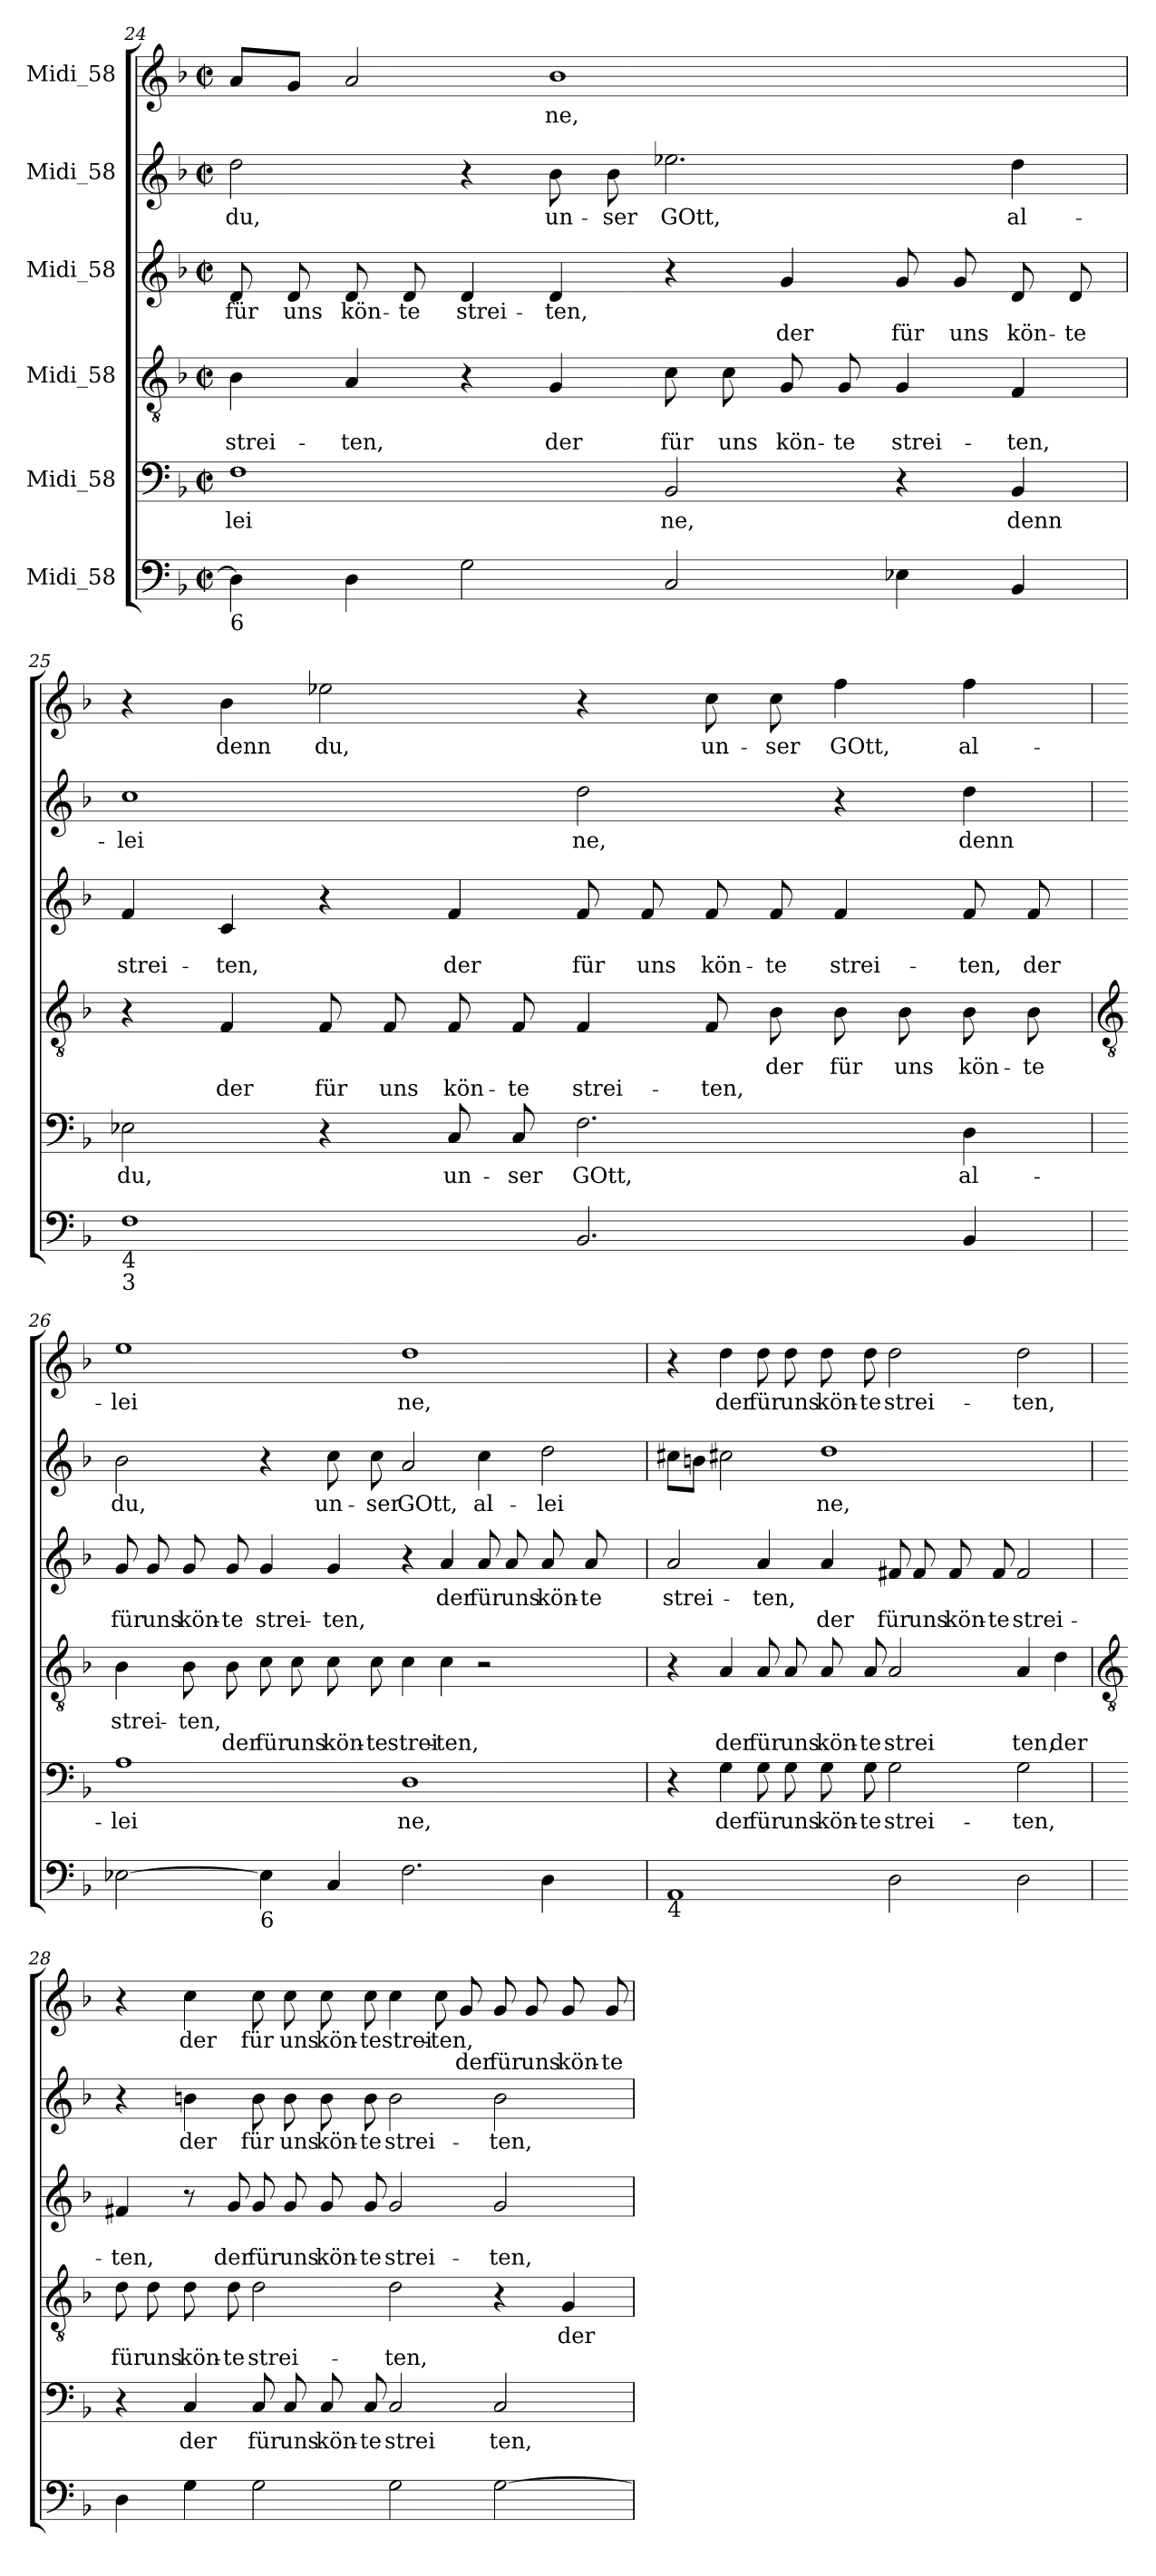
**kern	**kern	**text	**kern	**text	**text	**kern	**text	**text	**kern	**text	**kern	**text	**text
*part6	*part5	*part5	*part4	*part4	*part4	*part3	*part3	*part3	*part2	*part2	*part1	*part1	*part1
*staff6	*staff5	*staff5	*staff4	*staff4	*staff4	*staff3	*staff3	*staff3	*staff2	*staff2	*staff1	*staff1	*staff1
*I"Midi_58	*I"Midi_58	*	*I"Midi_58	*	*	*I"Midi_58	*	*	*I"Midi_58	*	*I"Midi_58	*	*
!!LO:LB:g=z
*clefF4	*clefF4	*	*clefGv2	*	*	*clefG2	*	*	*clefG2	*	*clefG2	*	*
*k[b-]	*k[b-]	*	*k[b-]	*	*	*k[b-]	*	*	*k[b-]	*	*k[b-]	*	*
*F:	*F:	*	*F:	*	*	*F:	*	*	*F:	*	*F:	*	*
*M4/2	*M4/2	*	*M4/2	*	*	*M4/2	*	*	*M4/2	*	*M4/2	*	*
*met(c|)	*met(c|)	*	*met(c|)	*	*	*met(c|)	*	*	*met(c|)	*	*met(c|)	*	*
=24	=24	=24	=24	=24	=24	=24	=24	=24	=24	=24	=24	=24	=24
!LO:TX:b:t=6	!	!	!	!	!	!	!	!	!	!	!	!	!
!	!	!LO:LY:b	!	!	!LO:LY:b	!	!LO:LY:b	!	!	!LO:LY:b	!	!	!
4D]	1F	-lei	4B-	.	strei-	8d	für	.	2dd	du,	8aL	.	.
!	!	!	!	!	!	!	!LO:LY:b	!	!	!	!	!	!
.	.	.	.	.	.	8d	uns	.	.	.	8gJ	.	.
!	!	!	!	!	!LO:LY:b	!	!LO:LY:b	!	!	!	!	!	!
4D	.	.	4A	.	-ten,	8d	kön-	.	.	.	2a	.	.
!	!	!	!	!	!	!	!LO:LY:b	!	!	!	!	!	!
.	.	.	.	.	.	8d	-te	.	.	.	.	.	.
!	!	!	!	!	!	!	!LO:LY:b	!	!	!	!	!	!
2G	.	.	4r	.	.	4d	strei-	.	4r	.	.	.	.
!	!	!	!	!	!LO:LY:b	!	!LO:LY:b	!	!	!LO:LY:b	!	!LO:LY:b	!
.	.	.	4G	.	der	4d	-ten,	.	8b-	un-	1b-	ne,	.
!	!	!	!	!	!	!	!	!	!	!LO:LY:b	!	!	!
.	.	.	.	.	.	.	.	.	8b-	-ser	.	.	.
!	!	!LO:LY:b	!	!	!LO:LY:b	!	!	!	!	!LO:LY:b	!	!	!
2C	2BB-	ne,	8c	.	für	4r	.	.	2.ee-X	GOtt,	.	.	.
!	!	!	!	!	!LO:LY:b	!	!	!	!	!	!	!	!
.	.	.	8c	.	uns	.	.	.	.	.	.	.	.
!	!	!	!	!	!LO:LY:b	!	!	!LO:LY:b	!	!	!	!	!
.	.	.	8G	.	kön-	4g	.	der	.	.	.	.	.
!	!	!	!	!	!LO:LY:b	!	!	!	!	!	!	!	!
.	.	.	8G	.	-te	.	.	.	.	.	.	.	.
!	!	!	!	!	!LO:LY:b	!	!	!LO:LY:b	!	!	!	!	!
4E-X	4r	.	4G	.	strei-	8g	.	für	.	.	.	.	.
!	!	!	!	!	!	!	!	!LO:LY:b	!	!	!	!	!
.	.	.	.	.	.	8g	.	uns	.	.	.	.	.
!	!	!LO:LY:b	!	!	!LO:LY:b	!	!	!LO:LY:b	!	!LO:LY:b	!	!	!
4BB-	4BB-	denn	4F	.	-ten,	8d	.	kön-	4dd	al-	4ryy	.	.
!	!	!	!	!	!	!	!	!LO:LY:b	!	!	!	!	!
.	.	.	.	.	.	8d	.	-te	.	.	.	.	.
!!LO:LB:g=z
=25	=25	=25	=25	=25	=25	=25	=25	=25	=25	=25	=25	=25	=25
!LO:TX:b:t=4	!	!	!	!	!	!	!	!	!	!	!	!	!
!LO:TX:b:t=3	!	!	!	!	!	!	!	!	!	!	!	!	!
!	!	!LO:LY:b	!	!	!	!	!	!LO:LY:b	!	!LO:LY:b	!	!	!
1F	2E-X	du,	4r	.	.	4f	.	strei-	1cc	-lei	4r	.	.
!	!	!	!	!	!LO:LY:b	!	!	!LO:LY:b	!	!	!	!LO:LY:b	!
.	.	.	4F	.	der	4c	.	-ten,	.	.	4b-	denn	.
!	!	!	!	!	!LO:LY:b	!	!	!	!	!	!	!LO:LY:b	!
.	4r	.	8F	.	für	4r	.	.	.	.	2ee-X	du,	.
!	!	!	!	!	!LO:LY:b	!	!	!	!	!	!	!	!
.	.	.	8F	.	uns	.	.	.	.	.	.	.	.
!	!	!LO:LY:b	!	!	!LO:LY:b	!	!	!LO:LY:b	!	!	!	!	!
.	8C	un-	8F	.	kön-	4f	.	der	.	.	.	.	.
!	!	!LO:LY:b	!	!	!LO:LY:b	!	!	!	!	!	!	!	!
.	8C	-ser	8F	.	-te	.	.	.	.	.	.	.	.
!	!	!LO:LY:b	!	!	!LO:LY:b	!	!	!LO:LY:b	!	!LO:LY:b	!	!	!
2.BB-	2.F	GOtt,	4F	.	strei-	8f	.	für	2dd	ne,	4r	.	.
!	!	!	!	!	!	!	!	!LO:LY:b	!	!	!	!	!
.	.	.	.	.	.	8f	.	uns	.	.	.	.	.
!	!	!	!	!	!LO:LY:b	!	!	!LO:LY:b	!	!	!	!LO:LY:b	!
.	.	.	8F	.	-ten,	8f	.	kön-	.	.	8cc	un-	.
!	!	!	!	!LO:LY:b	!	!	!	!LO:LY:b	!	!	!	!LO:LY:b	!
.	.	.	8B-	der	.	8f	.	-te	.	.	8cc	-ser	.
!	!	!	!	!LO:LY:b	!	!	!	!LO:LY:b	!	!	!	!LO:LY:b	!
.	.	.	8B-	für	.	4f	.	strei-	4r	.	4ff	GOtt,	.
!	!	!	!	!LO:LY:b	!	!	!	!	!	!	!	!	!
.	.	.	8B-	uns	.	.	.	.	.	.	.	.	.
!	!	!LO:LY:b	!	!LO:LY:b	!	!	!	!LO:LY:b	!	!LO:LY:b	!	!LO:LY:b	!
4BB-	4D	al-	8B-	kön-	.	8f	.	-ten,	4dd	denn	4ff	al-	.
!	!	!	!	!LO:LY:b	!	!	!	!LO:LY:b	!	!	!	!	!
.	.	.	8B-	-te	.	8f	.	der	.	.	.	.	.
!!LO:LB:g=z
=26	=26	=26	=26	=26	=26	=26	=26	=26	=26	=26	=26	=26	=26
*	*	*	*clefGv2	*	*	*	*	*	*	*	*	*	*
!	!	!LO:LY:b	!	!LO:LY:b	!	!	!	!LO:LY:b	!	!LO:LY:b	!	!LO:LY:b	!
[2E-X	1A	-lei	4B-	strei-	.	8g	.	für	2b-	du,	1ee	-lei	.
!	!	!	!	!	!	!	!	!LO:LY:b	!	!	!	!	!
.	.	.	.	.	.	8g	.	uns	.	.	.	.	.
!	!	!	!	!LO:LY:b	!	!	!	!LO:LY:b	!	!	!	!	!
.	.	.	8B-	-ten,	.	8g	.	kön-	.	.	.	.	.
!	!	!	!	!	!LO:LY:b	!	!	!LO:LY:b	!	!	!	!	!
.	.	.	8B-	.	der	8g	.	-te	.	.	.	.	.
!LO:TX:b:t=6	!	!	!	!	!	!	!	!	!	!	!	!	!
!	!	!	!	!	!LO:LY:b	!	!	!LO:LY:b	!	!	!	!	!
4E-]	.	.	8c	.	für	4g	.	strei-	4r	.	.	.	.
!	!	!	!	!	!LO:LY:b	!	!	!	!	!	!	!	!
.	.	.	8c	.	uns	.	.	.	.	.	.	.	.
!	!	!	!	!	!LO:LY:b	!	!	!LO:LY:b	!	!LO:LY:b	!	!	!
4C	.	.	8c	.	kön-	4g	.	-ten,	8cc	un-	.	.	.
!	!	!	!	!	!LO:LY:b	!	!	!	!	!LO:LY:b	!	!	!
.	.	.	8c	.	-te	.	.	.	8cc	-ser	.	.	.
!	!	!LO:LY:b	!	!	!LO:LY:b	!	!	!	!	!LO:LY:b	!	!LO:LY:b	!
2.F	1D	ne,	4c	.	strei-	4r	.	.	2a	GOtt,	1dd	ne,	.
!	!	!	!	!	!LO:LY:b	!	!LO:LY:b	!	!	!	!	!	!
.	.	.	4c	.	-ten,	4a	der	.	.	.	.	.	.
!	!	!	!	!	!	!	!LO:LY:b	!	!	!LO:LY:b	!	!	!
.	.	.	2r	.	.	8a	für	.	4cc	al-	.	.	.
!	!	!	!	!	!	!	!LO:LY:b	!	!	!	!	!	!
.	.	.	.	.	.	8a	uns	.	.	.	.	.	.
!	!	!	!	!	!	!	!LO:LY:b	!	!	!LO:LY:b	!	!	!
4D	.	.	.	.	.	8a	kön-	.	2dd	-lei	.	.	.
!	!	!	!	!	!	!	!LO:LY:b	!	!	!	!	!	!
.	.	.	.	.	.	8a	-te	.	.	.	.	.	.
4ryy	4ryy	.	4ryy	.	.	4ryy	.	.	.	.	4ryy	.	.
!!LO:LB:g=z
=27	=27	=27	=27	=27	=27	=27	=27	=27	=27	=27	=27	=27	=27
!LO:TX:b:t=4	!	!	!	!	!	!	!	!	!	!	!	!	!
!	!	!	!	!	!	!	!LO:LY:b	!	!	!	!	!	!
1AA	4r	.	4r	.	.	2a	strei-	.	8cc#XL	.	4r	.	.
.	.	.	.	.	.	.	.	.	8bnJ	.	.	.	.
!	!	!LO:LY:b	!	!	!LO:LY:b	!	!	!	!	!	!	!LO:LY:b	!
.	4G	der	4A	.	der	.	.	.	2cc#X	.	4dd	der	.
!	!	!LO:LY:b	!	!	!LO:LY:b	!	!LO:LY:b	!	!	!	!	!LO:LY:b	!
.	8G	für	8A	.	für	4a	-ten,	.	.	.	8dd	für	.
!	!	!LO:LY:b	!	!	!LO:LY:b	!	!	!	!	!	!	!LO:LY:b	!
.	8G	uns	8A	.	uns	.	.	.	.	.	8dd	uns	.
!	!	!LO:LY:b	!	!	!LO:LY:b	!	!	!LO:LY:b	!	!LO:LY:b	!	!LO:LY:b	!
.	8G	kön-	8A	.	kön-	4a	.	der	1dd	ne,	8dd	kön-	.
!	!	!LO:LY:b	!	!	!LO:LY:b	!	!	!	!	!	!	!LO:LY:b	!
.	8G	-te	8A	.	-te	.	.	.	.	.	8dd	-te	.
!	!	!LO:LY:b	!	!	!LO:LY:b	!	!	!LO:LY:b	!	!	!	!LO:LY:b	!
2D	2G	strei-	2A	.	strei	8f#X	.	für	.	.	2dd	strei-	.
!	!	!	!	!	!	!	!	!LO:LY:b	!	!	!	!	!
.	.	.	.	.	.	8f#	.	uns	.	.	.	.	.
!	!	!	!	!	!	!	!	!LO:LY:b	!	!	!	!	!
.	.	.	.	.	.	8f#	.	kön-	.	.	.	.	.
!	!	!	!	!	!	!	!	!LO:LY:b	!	!	!	!	!
.	.	.	.	.	.	8f#	.	-te	.	.	.	.	.
!	!	!LO:LY:b	!	!	!LO:LY:b	!	!	!LO:LY:b	!	!	!	!LO:LY:b	!
2D	2G	-ten,	4A	.	ten,	2f#	.	strei-	.	.	2dd	-ten,	.
!	!	!	!	!	!LO:LY:b	!	!	!	!	!	!	!	!
.	.	.	4d	.	der	.	.	.	4ryy	.	.	.	.
!!LO:LB:g=z
=28	=28	=28	=28	=28	=28	=28	=28	=28	=28	=28	=28	=28	=28
*	*	*	*clefGv2	*	*	*	*	*	*	*	*	*	*
!	!	!	!	!	!LO:LY:b	!	!	!LO:LY:b	!	!	!	!	!
4D	4r	.	8d	.	für	4f#	.	-ten,	4r	.	4r	.	.
!	!	!	!	!	!LO:LY:b	!	!	!	!	!	!	!	!
.	.	.	8d	.	uns	.	.	.	.	.	.	.	.
!	!	!LO:LY:b	!	!	!LO:LY:b	!	!	!	!	!LO:LY:b	!	!LO:LY:b	!
4G	4C	der	8d	.	kön-	8r	.	.	4bn	der	4cc	der	.
!	!	!	!	!	!LO:LY:b	!	!	!LO:LY:b	!	!	!	!	!
.	.	.	8d	.	-te	8g	.	der	.	.	.	.	.
!	!	!LO:LY:b	!	!	!LO:LY:b	!	!	!LO:LY:b	!	!LO:LY:b	!	!LO:LY:b	!
2G	8C	für	2d	.	strei-	8g	.	für	8b	für	8cc	für	.
!	!	!LO:LY:b	!	!	!	!	!	!LO:LY:b	!	!LO:LY:b	!	!LO:LY:b	!
.	8C	uns	.	.	.	8g	.	uns	8b	uns	8cc	uns	.
!	!	!LO:LY:b	!	!	!	!	!	!LO:LY:b	!	!LO:LY:b	!	!LO:LY:b	!
.	8C	kön-	.	.	.	8g	.	kön-	8b	kön-	8cc	kön-	.
!	!	!LO:LY:b	!	!	!	!	!	!LO:LY:b	!	!LO:LY:b	!	!LO:LY:b	!
.	8C	-te	.	.	.	8g	.	-te	8b	-te	8cc	-te	.
!	!	!LO:LY:b	!	!	!LO:LY:b	!	!	!LO:LY:b	!	!LO:LY:b	!	!LO:LY:b	!
2G	2C	strei	2d	.	-ten,	2g	.	strei-	2b	strei-	4cc	strei-	.
!	!	!	!	!	!	!	!	!	!	!	!	!LO:LY:b	!
.	.	.	.	.	.	.	.	.	.	.	8cc	-ten,	.
!	!	!	!	!	!	!	!	!	!	!	!	!	!LO:LY:b
.	.	.	.	.	.	.	.	.	.	.	8g	.	der
!	!	!LO:LY:b	!	!	!	!	!	!LO:LY:b	!	!LO:LY:b	!	!	!LO:LY:b
[2G	2C	ten,	4r	.	.	2g	.	-ten,	2b	-ten,	8g	.	für
!	!	!	!	!	!	!	!	!	!	!	!	!	!LO:LY:b
.	.	.	.	.	.	.	.	.	.	.	8g	.	uns
!	!	!	!	!LO:LY:b	!	!	!	!	!	!	!	!	!LO:LY:b
.	.	.	4G	der	.	.	.	.	.	.	8g	.	kön-
!	!	!	!	!	!	!	!	!	!	!	!	!	!LO:LY:b
.	.	.	.	.	.	.	.	.	.	.	8g	.	-te
=	=	=	=	=	=	=	=	=	=	=	=	=	=
*-	*-	*-	*-	*-	*-	*-	*-	*-	*-	*-	*-	*-	*-
